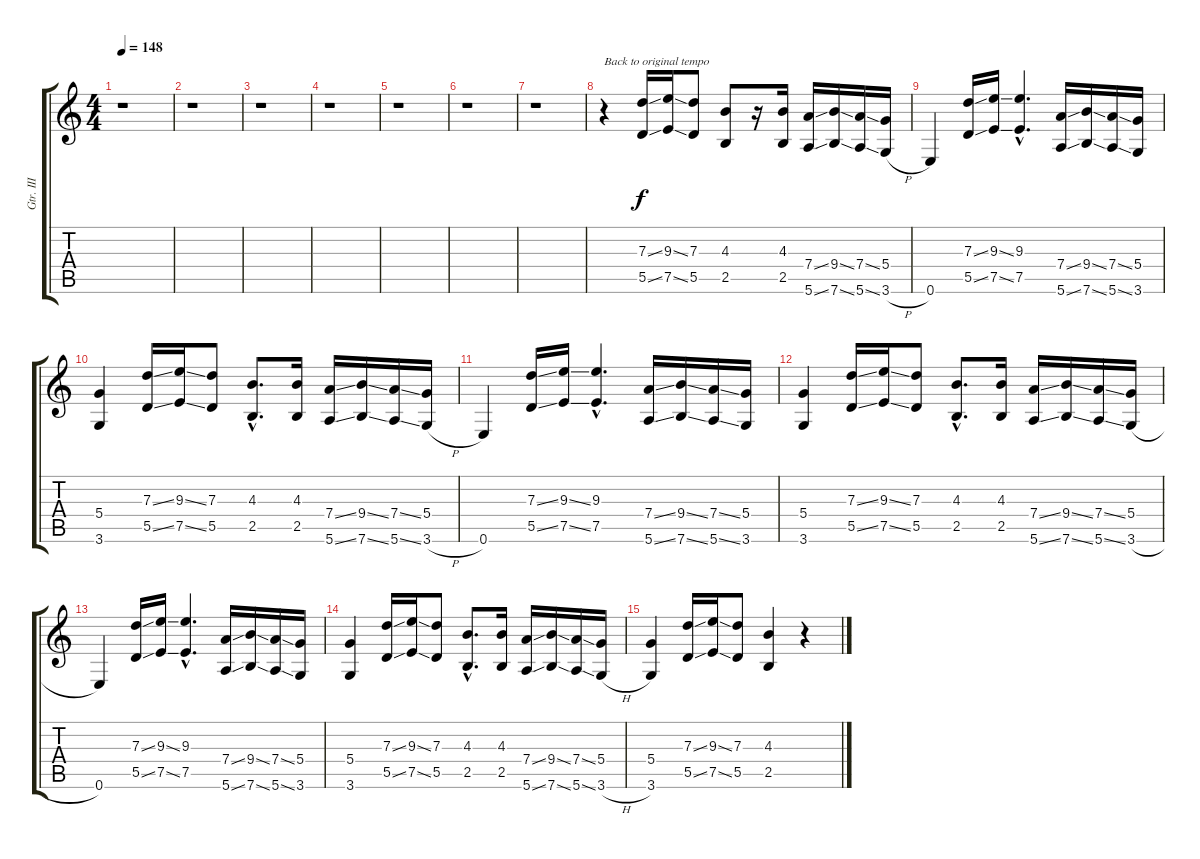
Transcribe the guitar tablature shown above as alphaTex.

\track ("Gtr. III" "Gtr. III") {instrument electricguitarclean}
\staff {score tabs}
\tuning (E4 B3 G3 D3 A2 E2) {hide}
\ts (4 4)
\tempo 148
\clef g2
\ks c
r.1{dy f} |
r.1 |
r.1 |
r.1 |
r.1 |
r.1 |
r.1 |
r.4{txt "Back to original tempo"} (7.3{ss} 5.5{ss}).16 (9.3{ss} 7.5{ss}).16 (7.3 5.5).8 (4.3 2.5).8 r.16 (4.3 2.5).16 (7.4{ss} 5.6{ss}).16 (9.4{ss} 7.6{ss}).16 (7.4{ss} 5.6{ss}).16 (5.4 3.6{h}).16 |
0.6.4 (7.3{ss} 5.5{ss}).16 (9.3{ss} 7.5{ss}).16 (9.3{hac} 7.5{hac}).4{d} (7.4{ss} 5.6{ss}).16 (9.4{ss} 7.6{ss}).16 (7.4{ss} 5.6{ss}).16 (5.4 3.6).16 |
(5.4 3.6).4 (7.3{ss} 5.5{ss}).16 (9.3{ss} 7.5{ss}).16 (7.3 5.5).8 (4.3{hac} 2.5{hac}).8{d} (4.3 2.5).16 (7.4{ss} 5.6{ss}).16 (9.4{ss} 7.6{ss}).16 (7.4{ss} 5.6{ss}).16 (5.4 3.6{h}).16 |
0.6.4 (7.3{ss} 5.5{ss}).16 (9.3{ss} 7.5{ss}).16 (9.3{hac} 7.5{hac}).4{d} (7.4{ss} 5.6{ss}).16 (9.4{ss} 7.6{ss}).16 (7.4{ss} 5.6{ss}).16 (5.4 3.6).16 |
(5.4 3.6).4 (7.3{ss} 5.5{ss}).16 (9.3{ss} 7.5{ss}).16 (7.3 5.5).8 (4.3{hac} 2.5{hac}).8{d} (4.3 2.5).16 (7.4{ss} 5.6{ss}).16 (9.4{ss} 7.6{ss}).16 (7.4{ss} 5.6{ss}).16 (5.4 3.6{h}).16 |
0.6.4 (7.3{ss} 5.5{ss}).16 (9.3{ss} 7.5{ss}).16 (9.3{hac} 7.5{hac}).4{d} (7.4{ss} 5.6{ss}).16 (9.4{ss} 7.6{ss}).16 (7.4{ss} 5.6{ss}).16 (5.4 3.6).16 |
(5.4 3.6).4 (7.3{ss} 5.5{ss}).16 (9.3{ss} 7.5{ss}).16 (7.3 5.5).8 (4.3{hac} 2.5{hac}).8{d} (4.3 2.5).16 (7.4{ss} 5.6{ss}).16 (9.4{ss} 7.6{ss}).16 (7.4{ss} 5.6{ss}).16 (5.4 3.6{h}).16 |
(5.4 3.6).4 (7.3{ss} 5.5{ss}).16 (9.3{ss} 7.5{ss}).16 (7.3 5.5).8 (4.3 2.5).4 r.4
